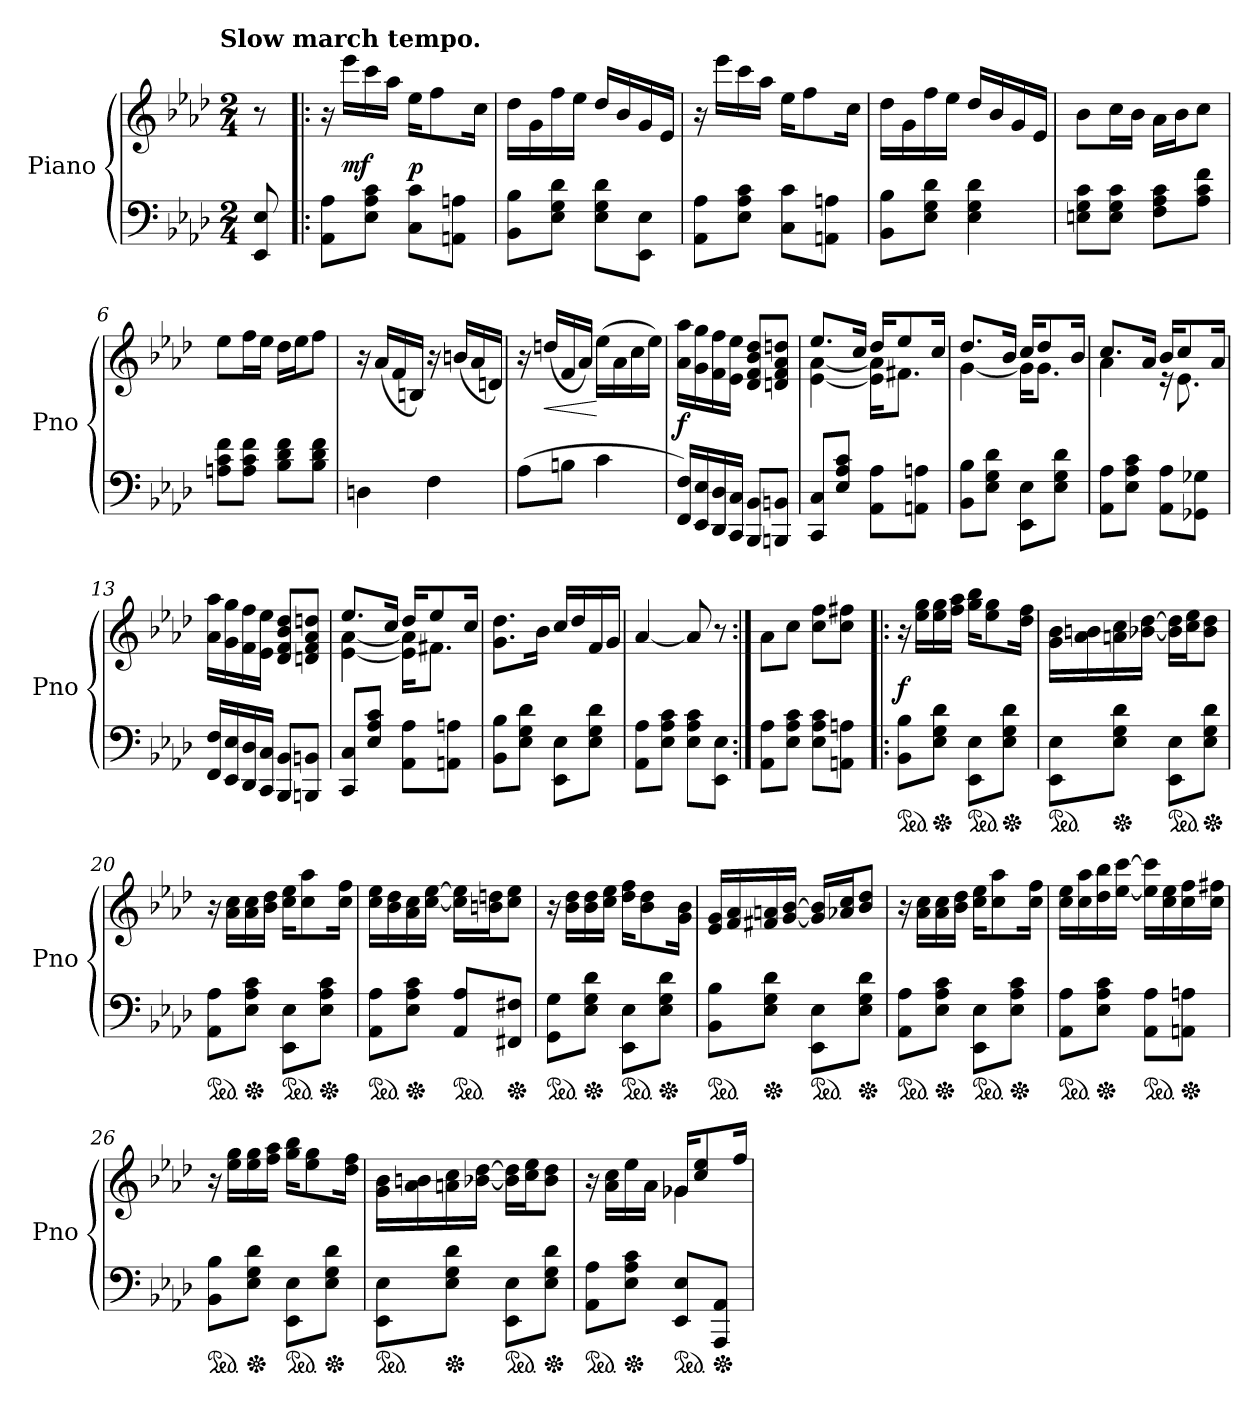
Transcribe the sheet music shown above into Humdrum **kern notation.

**kern	**kern	**dynam
*part1	*part1	*part1
*staff2	*staff1	*staff1/2
*I"Piano	*	*
*I'Pno	*	*
*clefF4	*clefG2	*
*k[b-e-a-d-]	*k[b-e-a-d-]	*
!!LO:TX:omd:t=Slow march tempo.
*M2/4	*M2/4	*
*MM90	*MM90	*
=	=	=
8EE- 8E-	8r	.
=1!|:	=1!|:	=1!|:
8AA- 8A-L	16r	.
.	16eee-LL	mf
8E- 8A- 8cJ	16ccc	.
.	16aa-JJ	.
8C 8cL	16ee-KL	p
.	8ff	.
8AAn 8AnJ	.	.
.	16ccJk	.
=2	=2	=2
8BB- 8B-L	16dd-LL	.
.	16g	.
8E- 8G 8d-J	16ff	.
.	16ee-JJ	.
8E- 8G 8d-L	16dd-LL	.
.	16b-	.
8EE- 8E-J	16g	.
.	16e-JJ	.
=3	=3	=3
8AA- 8A-L	16r	.
.	16eee-LL	.
8E- 8A- 8cJ	16ccc	.
.	16aa-JJ	.
8C 8cL	16ee-KL	.
.	8ff	.
8AAn 8AnJ	.	.
.	16ccJk	.
=4	=4	=4
8BB- 8B-L	16dd-LL	.
.	16g	.
8E- 8G 8d-J	16ff	.
.	16ee-JJ	.
4E- 4G 4d-	16dd-LL	.
.	16b-	.
.	16g	.
.	16e-JJ	.
=5	=5	=5
8En 8G 8cL	8b-L	.
8E 8G 8cJ	16ccL	.
.	16b-JJ	.
8F 8A- 8cL	16a-LL	.
.	16b-J	.
8A- 8c 8fJ	8ccJ	.
=6	=6	=6
8An 8c 8fL	8ee-L	.
8A 8c 8fJ	16ffL	.
.	16ee-JJ	.
8B- 8d- 8fL	16dd-LL	.
.	16ee-J	.
8B- 8d- 8fJ	8ffJ	.
=7	=7	=7
4Dn	16r	.
.	(16a-LL	.
.	16f	.
.	16BnJJ)	.
4F	16r	.
.	(16bnLL	.
.	16a-	.
.	16dnJJ)	.
=8	=8	=8
(8A-L	16r	.
!	!	!LO:HP:b
.	(16ddnLL	<
8BnJ	16f	.
.	16a-JJ)	.
4c	(16ee-LL	[
.	16a-	.
.	16cc	.
.	16ee-JJ)	.
=9	=9	=9
16FF 16FLL)	16a- 16aa-LL	f
16EE- 16E-	16g 16gg	.
16DD- 16D-	16f 16ff	.
16CC 16CJJ	16e- 16ee-JJ	.
8BBB- 8BB-L	8d- 8f 8b- 8dd-L	.
8BBBn 8BBnJ	8dn 8f 8a- 8ddnJ	.
=10	=10	=10
*	*^	*
8CC 8CL	8.ee-L	[4e- [4a-	.
8E- 8A- 8cJ	.	.	.
.	16ccJk	.	.
8AA- 8A-L	16dd-KL	16e-] 16a-]KL	.
.	8ee-	8.f#XJ	.
8AAn 8AnJ	.	.	.
.	16ccJk	.	.
=11	=11	=11	=11
8BB- 8B-L	8.dd-L	[4g	.
8E- 8G 8d-J	.	.	.
.	16b-Jk	.	.
8EE- 8E-L	16ccKL	16gKL]	.
.	8dd-	8.gJ	.
8E- 8G 8d-J	.	.	.
.	16b-Jk	.	.
=12	=12	=12	=12
8AA- 8A-L	8.ccL	4a-	.
8E- 8A- 8cJ	.	.	.
.	16a-Jk	.	.
8AA- 8A-L	16b-KL	16r	.
.	8cc	8.e-	.
8GG-X 8G-XJ	.	.	.
.	16a-Jk	.	.
*	*v	*v	*
=13	=13	=13
16FF 16FLL	16a- 16aa-LL	.
16EE- 16E-	16g 16gg	.
16DD- 16D-	16f 16ff	.
16CC 16CJJ	16e- 16ee-JJ	.
8BBB- 8BB-L	8d- 8f 8b- 8dd-L	.
8BBBn 8BBnJ	8dn 8f 8a- 8ddnJ	.
=14	=14	=14
*	*^	*
8CC 8CL	8.ee-L	[4e- [4a-	.
8E- 8A- 8cJ	.	.	.
.	16ccJk	.	.
8AA- 8A-L	16dd-KL	16e-] 16a-]KL	.
.	8ee-	8.f#XJ	.
8AAn 8AnJ	.	.	.
.	16ccJk	.	.
*	*v	*v	*
=15	=15	=15
8BB- 8B-L	8.g 8.dd-L	.
8E- 8G 8d-J	.	.
.	16b-Jk	.
8EE- 8E-L	16ccLL	.
.	16dd-	.
8E- 8G 8d-J	16f	.
.	16gJJ	.
=16	=16	=16
8AA- 8A-L	[4a-	.
8E- 8A- 8cJ	.	.
8E- 8A- 8cL	8a-]	.
8EE- 8E-J	8r	.
=17:|!	=17:|!	=17:|!
8AA- 8A-L	8a-L	.
8E- 8A- 8cJ	8ccJ	.
8E- 8A- 8cL	8cc 8ffL	.
8AAn 8AnJ	8cc 8ff#XJ	.
=18!|:	=18!|:	=18!|:
*ped	*	*
8BB- 8B-L	16r	f
.	16ee- 16ggLL	.
*Xped	*	*
8E- 8G 8d-J	16ee- 16gg	.
.	16ff 16aa-JJ	.
*ped	*	*
8EE- 8E-L	16gg 16bb-KL	.
.	8ee- 8gg	.
*Xped	*	*
8E- 8G 8d-J	.	.
.	16dd- 16ffJk	.
=19	=19	=19
*ped	*	*
8EE- 8E-L	16g\ 16b-\LL	.
.	16a-\ 16bn\	.
*Xped	*	*
8E- 8G 8d-J	16an\ 16cc\	.
.	[16b-X\ [16dd-\JJ	.
*ped	*	*
8EE- 8E-L	16b-] 16dd-]LL	.
.	16cc 16ee-J	.
*Xped	*	*
8E- 8G 8d-J	8b- 8dd-J	.
=20	=20	=20
*ped	*	*
8AA- 8A-L	16r	.
.	16a- 16ccLL	.
*Xped	*	*
8E- 8A- 8cJ	16a- 16cc	.
.	16b- 16dd-JJ	.
*ped	*	*
8EE- 8E-L	16cc 16ee-KL	.
.	8cc 8aa-	.
*Xped	*	*
8E- 8A- 8cJ	.	.
.	16cc 16ffJk	.
=21	=21	=21
*ped	*	*
8AA- 8A-L	16cc 16ee-LL	.
.	16b- 16dd-	.
*Xped	*	*
8E- 8A- 8cJ	16a- 16cc	.
.	[16cc [16ee-JJ	.
*ped	*	*
8AA- 8A-L	16cc] 16ee-]LL	.
.	16bn 16ddnJ	.
*Xped	*	*
8FF#X 8F#XJ	8cc 8ee-J	.
=22	=22	=22
*ped	*	*
8GG 8GL	16r	.
.	16b- 16dd-LL	.
*Xped	*	*
8E- 8G 8d-J	16b- 16dd-	.
.	16cc 16ee-JJ	.
*ped	*	*
8EE- 8E-L	16dd- 16ffKL	.
.	8b- 8dd-	.
*Xped	*	*
8E- 8G 8d-J	.	.
.	16g 16b-Jk	.
=23	=23	=23
*ped	*	*
8BB- 8B-L	16e- 16gLL	.
.	16f 16a-	.
*Xped	*	*
8E- 8G 8d-J	16f#X 16an	.
.	[16g [16b-JJ	.
*ped	*	*
8EE- 8E-L	16g]/ 16b-]/LL	.
.	16a-X/ 16cc/J	.
*Xped	*	*
8E- 8G 8d-J	8b-/ 8dd-/J	.
=24	=24	=24
*ped	*	*
8AA- 8A-L	16r	.
.	16a- 16ccLL	.
*Xped	*	*
8E- 8A- 8cJ	16a- 16cc	.
.	16b- 16dd-JJ	.
*ped	*	*
8EE- 8E-L	16cc 16ee-KL	.
.	8cc 8aa-	.
*Xped	*	*
8E- 8A- 8cJ	.	.
.	16cc 16ffJk	.
=25	=25	=25
*ped	*	*
8AA- 8A-L	16cc 16ee-LL	.
.	16cc 16aa-	.
*Xped	*	*
8E- 8A- 8cJ	16dd- 16bb-	.
.	[16ee- [16cccJJ	.
*ped	*	*
8AA- 8A-L	16ee-] 16ccc]LL	.
.	16cc 16ee-	.
*Xped	*	*
8AAn 8AnJ	16cc 16ff	.
.	16cc 16ff#XJJ	.
=26	=26	=26
*ped	*	*
8BB- 8B-L	16r	.
.	16ee- 16ggLL	.
*Xped	*	*
8E- 8G 8d-J	16ee- 16gg	.
.	16ff 16aa-JJ	.
*ped	*	*
8EE- 8E-L	16gg 16bb-KL	.
.	8ee- 8gg	.
*Xped	*	*
8E- 8G 8d-J	.	.
.	16dd- 16ffJk	.
=27	=27	=27
*ped	*	*
8EE- 8E-L	16g\ 16b-\LL	.
.	16a-\ 16bn\	.
*Xped	*	*
8E- 8G 8d-J	16an\ 16cc\	.
.	[16b-X\ [16dd-\JJ	.
*ped	*	*
8EE- 8E-L	16b-] 16dd-]LL	.
.	16cc 16ee-J	.
*Xped	*	*
8E- 8G 8d-J	8b- 8dd-J	.
=28	=28	=28
*	*^	*
*ped	*	*	*
8AA- 8A-L	16r	4ryy	.
.	16a- 16ccLL	.	.
*Xped	*	*	*
8E- 8A- 8cJ	16ee-	.	.
.	16a-JJ	.	.
*ped	*	*	*
8EE- 8E-L	16g-XKL	4g-X	.
.	8cc 8ee-	.	.
*Xped	*	*	*
8AAA- 8AA-J	.	.	.
.	16ffJk	.	.
*	*v	*v	*
=	=	=
*-	*-	*-
